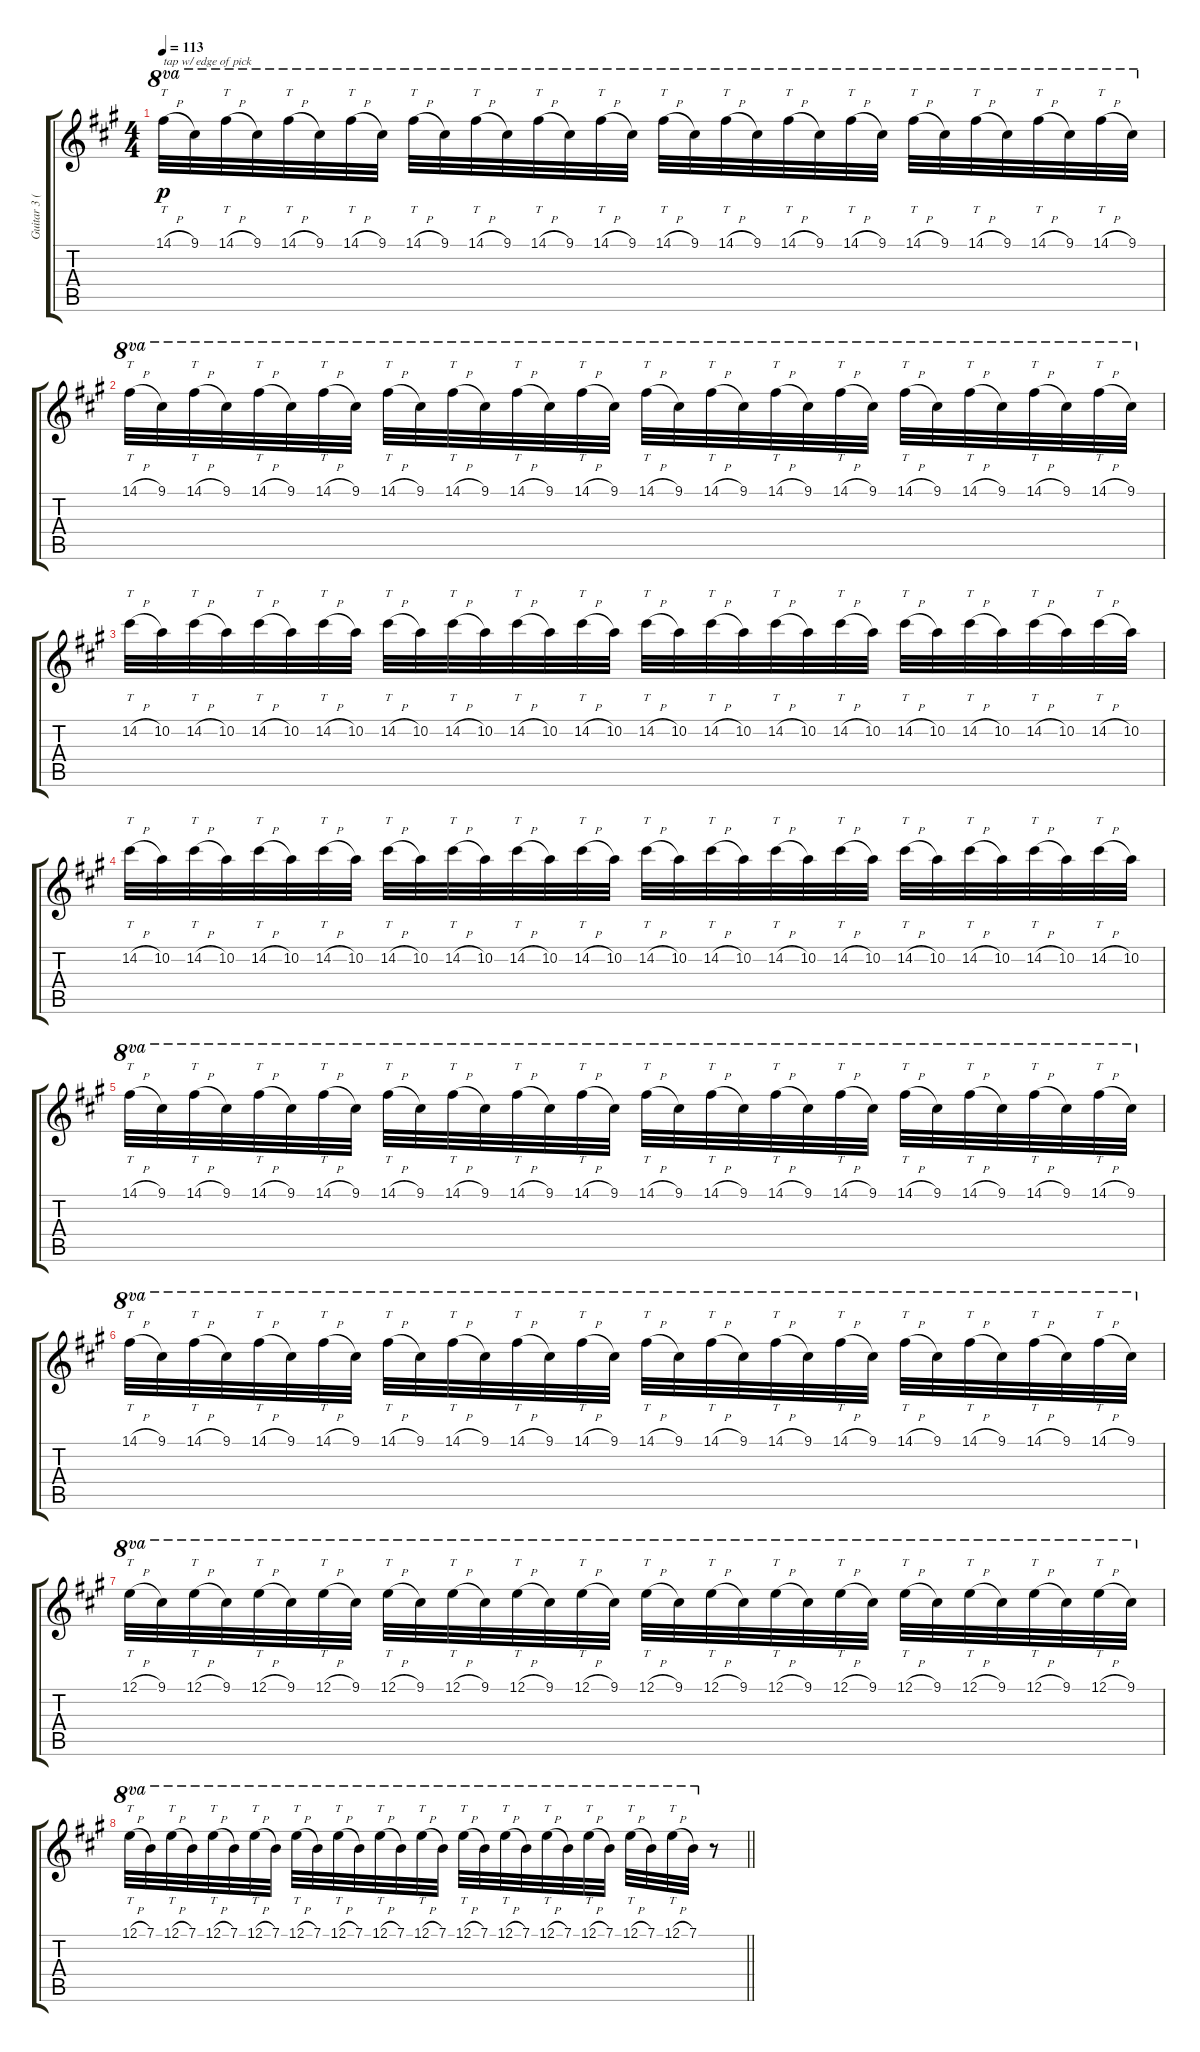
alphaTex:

\track ("Guitar 3 (dist.)" "Guitar 3 (") {instrument distortionguitar}
\staff {score tabs}
\tuning (E4 B3 G3 D3 A2 E2) {hide}
\ts (4 4)
\tempo 113
\clef g2
\ks f#minor
14.1{h}.32{tt ot 8va txt "tap w/ edge of pick" dy p} 9.1.32{ot 8va} 14.1{h}.32{tt ot 8va} 9.1.32{ot 8va} 14.1{h}.32{tt ot 8va} 9.1.32{ot 8va} 14.1{h}.32{tt ot 8va} 9.1.32{ot 8va} 14.1{h}.32{tt ot 8va} 9.1.32{ot 8va} 14.1{h}.32{tt ot 8va} 9.1.32{ot 8va} 14.1{h}.32{tt ot 8va} 9.1.32{ot 8va} 14.1{h}.32{tt ot 8va} 9.1.32{ot 8va} 14.1{h}.32{tt ot 8va} 9.1.32{ot 8va} 14.1{h}.32{tt ot 8va} 9.1.32{ot 8va} 14.1{h}.32{tt ot 8va} 9.1.32{ot 8va} 14.1{h}.32{tt ot 8va} 9.1.32{ot 8va} 14.1{h}.32{tt ot 8va} 9.1.32{ot 8va} 14.1{h}.32{tt ot 8va} 9.1.32{ot 8va} 14.1{h}.32{tt ot 8va} 9.1.32{ot 8va} 14.1{h}.32{tt ot 8va} 9.1.32{ot 8va} |
14.1{h}.32{tt ot 8va} 9.1.32{ot 8va} 14.1{h}.32{tt ot 8va} 9.1.32{ot 8va} 14.1{h}.32{tt ot 8va} 9.1.32{ot 8va} 14.1{h}.32{tt ot 8va} 9.1.32{ot 8va} 14.1{h}.32{tt ot 8va} 9.1.32{ot 8va} 14.1{h}.32{tt ot 8va} 9.1.32{ot 8va} 14.1{h}.32{tt ot 8va} 9.1.32{ot 8va} 14.1{h}.32{tt ot 8va} 9.1.32{ot 8va} 14.1{h}.32{tt ot 8va} 9.1.32{ot 8va} 14.1{h}.32{tt ot 8va} 9.1.32{ot 8va} 14.1{h}.32{tt ot 8va} 9.1.32{ot 8va} 14.1{h}.32{tt ot 8va} 9.1.32{ot 8va} 14.1{h}.32{tt ot 8va} 9.1.32{ot 8va} 14.1{h}.32{tt ot 8va} 9.1.32{ot 8va} 14.1{h}.32{tt ot 8va} 9.1.32{ot 8va} 14.1{h}.32{tt ot 8va} 9.1.32{ot 8va} |
14.2{h}.32{tt} 10.2.32 14.2{h}.32{tt} 10.2.32 14.2{h}.32{tt} 10.2.32 14.2{h}.32{tt} 10.2.32 14.2{h}.32{tt} 10.2.32 14.2{h}.32{tt} 10.2.32 14.2{h}.32{tt} 10.2.32 14.2{h}.32{tt} 10.2.32 14.2{h}.32{tt} 10.2.32 14.2{h}.32{tt} 10.2.32 14.2{h}.32{tt} 10.2.32 14.2{h}.32{tt} 10.2.32 14.2{h}.32{tt} 10.2.32 14.2{h}.32{tt} 10.2.32 14.2{h}.32{tt} 10.2.32 14.2{h}.32{tt} 10.2.32 |
14.2{h}.32{tt} 10.2.32 14.2{h}.32{tt} 10.2.32 14.2{h}.32{tt} 10.2.32 14.2{h}.32{tt} 10.2.32 14.2{h}.32{tt} 10.2.32 14.2{h}.32{tt} 10.2.32 14.2{h}.32{tt} 10.2.32 14.2{h}.32{tt} 10.2.32 14.2{h}.32{tt} 10.2.32 14.2{h}.32{tt} 10.2.32 14.2{h}.32{tt} 10.2.32 14.2{h}.32{tt} 10.2.32 14.2{h}.32{tt} 10.2.32 14.2{h}.32{tt} 10.2.32 14.2{h}.32{tt} 10.2.32 14.2{h}.32{tt} 10.2.32 |
14.1{h}.32{tt ot 8va} 9.1.32{ot 8va} 14.1{h}.32{tt ot 8va} 9.1.32{ot 8va} 14.1{h}.32{tt ot 8va} 9.1.32{ot 8va} 14.1{h}.32{tt ot 8va} 9.1.32{ot 8va} 14.1{h}.32{tt ot 8va} 9.1.32{ot 8va} 14.1{h}.32{tt ot 8va} 9.1.32{ot 8va} 14.1{h}.32{tt ot 8va} 9.1.32{ot 8va} 14.1{h}.32{tt ot 8va} 9.1.32{ot 8va} 14.1{h}.32{tt ot 8va} 9.1.32{ot 8va} 14.1{h}.32{tt ot 8va} 9.1.32{ot 8va} 14.1{h}.32{tt ot 8va} 9.1.32{ot 8va} 14.1{h}.32{tt ot 8va} 9.1.32{ot 8va} 14.1{h}.32{tt ot 8va} 9.1.32{ot 8va} 14.1{h}.32{tt ot 8va} 9.1.32{ot 8va} 14.1{h}.32{tt ot 8va} 9.1.32{ot 8va} 14.1{h}.32{tt ot 8va} 9.1.32{ot 8va} |
14.1{h}.32{tt ot 8va} 9.1.32{ot 8va} 14.1{h}.32{tt ot 8va} 9.1.32{ot 8va} 14.1{h}.32{tt ot 8va} 9.1.32{ot 8va} 14.1{h}.32{tt ot 8va} 9.1.32{ot 8va} 14.1{h}.32{tt ot 8va} 9.1.32{ot 8va} 14.1{h}.32{tt ot 8va} 9.1.32{ot 8va} 14.1{h}.32{tt ot 8va} 9.1.32{ot 8va} 14.1{h}.32{tt ot 8va} 9.1.32{ot 8va} 14.1{h}.32{tt ot 8va} 9.1.32{ot 8va} 14.1{h}.32{tt ot 8va} 9.1.32{ot 8va} 14.1{h}.32{tt ot 8va} 9.1.32{ot 8va} 14.1{h}.32{tt ot 8va} 9.1.32{ot 8va} 14.1{h}.32{tt ot 8va} 9.1.32{ot 8va} 14.1{h}.32{tt ot 8va} 9.1.32{ot 8va} 14.1{h}.32{tt ot 8va} 9.1.32{ot 8va} 14.1{h}.32{tt ot 8va} 9.1.32{ot 8va} |
12.1{h}.32{tt ot 8va} 9.1.32{ot 8va} 12.1{h}.32{tt ot 8va} 9.1.32{ot 8va} 12.1{h}.32{tt ot 8va} 9.1.32{ot 8va} 12.1{h}.32{tt ot 8va} 9.1.32{ot 8va} 12.1{h}.32{tt ot 8va} 9.1.32{ot 8va} 12.1{h}.32{tt ot 8va} 9.1.32{ot 8va} 12.1{h}.32{tt ot 8va} 9.1.32{ot 8va} 12.1{h}.32{tt ot 8va} 9.1.32{ot 8va} 12.1{h}.32{tt ot 8va} 9.1.32{ot 8va} 12.1{h}.32{tt ot 8va} 9.1.32{ot 8va} 12.1{h}.32{tt ot 8va} 9.1.32{ot 8va} 12.1{h}.32{tt ot 8va} 9.1.32{ot 8va} 12.1{h}.32{tt ot 8va} 9.1.32{ot 8va} 12.1{h}.32{tt ot 8va} 9.1.32{ot 8va} 12.1{h}.32{tt ot 8va} 9.1.32{ot 8va} 12.1{h}.32{tt ot 8va} 9.1.32{ot 8va} |
\barLineRight lightlight
12.1{h}.32{tt ot 8va} 7.1.32{ot 8va} 12.1{h}.32{tt ot 8va} 7.1.32{ot 8va} 12.1{h}.32{tt ot 8va} 7.1.32{ot 8va} 12.1{h}.32{tt ot 8va} 7.1.32{ot 8va} 12.1{h}.32{tt ot 8va} 7.1.32{ot 8va} 12.1{h}.32{tt ot 8va} 7.1.32{ot 8va} 12.1{h}.32{tt ot 8va} 7.1.32{ot 8va} 12.1{h}.32{tt ot 8va} 7.1.32{ot 8va} 12.1{h}.32{tt ot 8va} 7.1.32{ot 8va} 12.1{h}.32{tt ot 8va} 7.1.32{ot 8va} 12.1{h}.32{tt ot 8va} 7.1.32{ot 8va} 12.1{h}.32{tt ot 8va} 7.1.32{ot 8va} 12.1{h}.32{tt ot 8va} 7.1.32{ot 8va} 12.1{h}.32{tt ot 8va} 7.1.32{ot 8va} r.8
